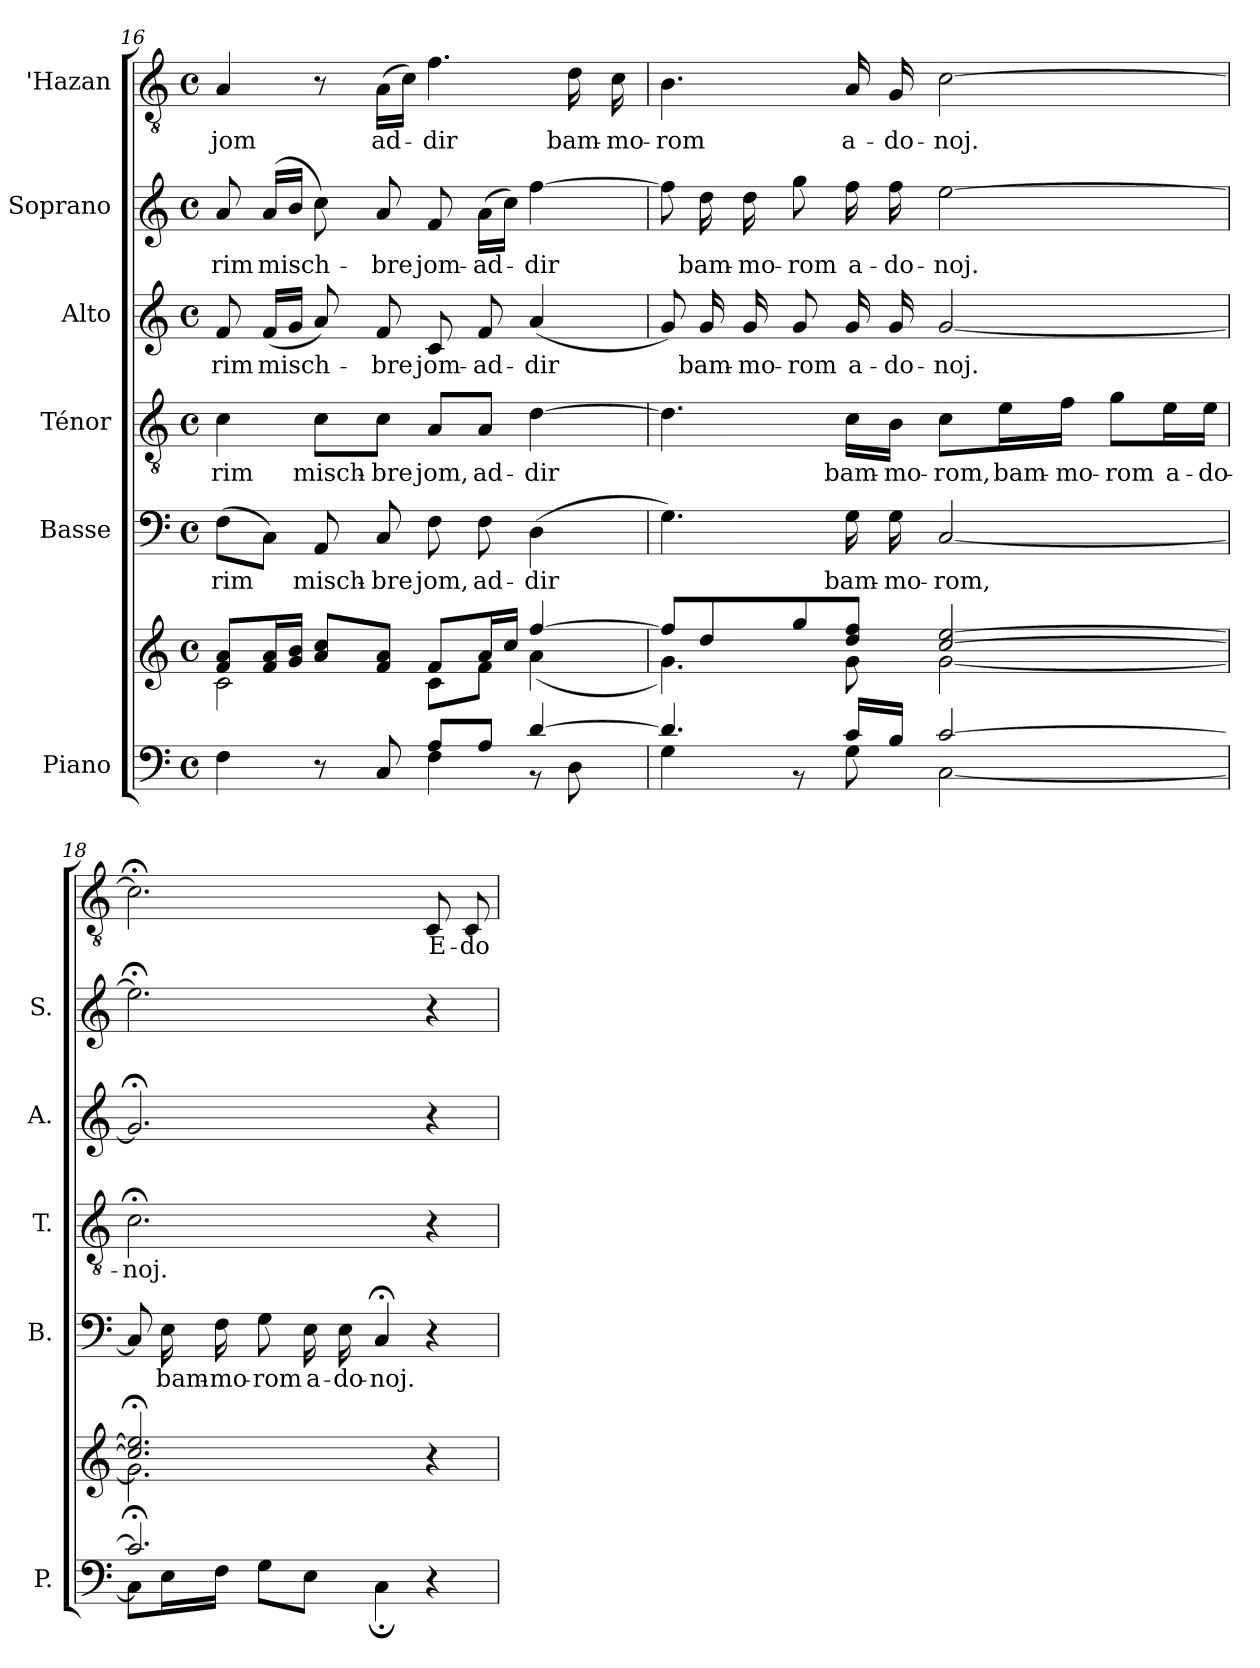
**kern	**kern	**kern	**text	**kern	**text	**kern	**text	**kern	**text	**kern	**text
*part6	*part6	*part5	*part5	*part4	*part4	*part3	*part3	*part2	*part2	*part1	*part1
*staff7	*staff6	*staff5	*staff5	*staff4	*staff4	*staff3	*staff3	*staff2	*staff2	*staff1	*staff1
*I"Piano	*	*I"Basse	*	*I"Ténor	*	*I"Alto	*	*I"Soprano	*	*I"'Hazan	*
*I'P.	*	*I'B.	*	*I'T.	*	*I'A.	*	*I'S.	*	*I''H.	*
*clefF4	*clefG2	*clefF4	*	*clefGv2	*	*clefG2	*	*clefG2	*	*clefGv2	*
*	*	*	*	*ITrd7c12	*	*	*	*	*	*ITrd7c12	*
*k[]	*k[]	*k[]	*	*k[]	*	*k[]	*	*k[]	*	*k[]	*
*C:	*C:	*C:	*	*C:	*	*C:	*	*C:	*	*C:	*
*M4/4	*M4/4	*M4/4	*	*M4/4	*	*M4/4	*	*M4/4	*	*M4/4	*
*met(c)	*met(c)	*met(c)	*	*met(c)	*	*met(c)	*	*met(c)	*	*met(c)	*
=16	=16	=16	=16	=16	=16	=16	=16	=16	=16	=16	=16
*^	*^	*	*	*	*	*	*	*	*	*	*
!	!	!	!	!	!LO:LY:b:color=#000000	!	!	!	!	!	!	!	!
!	!	!	!	!	!	!	!LO:LY:b:color=#000000	!	!	!	!	!	!
!	!	!	!	!	!	!	!	!	!LO:LY:b:color=#000000	!	!	!	!
!	!	!	!	!	!	!	!	!	!	!	!LO:LY:b:color=#000000	!	!
!	!	!	!	!	!	!	!	!	!	!	!	!	!LO:LY:b:color=#000000
4Fi\	2ryy	8fi/ 8aiL	2ci\	(8Fi\L	-rim	4Ci\	-rim	8fi/	-rim	8ai/	-rim	4AAi/	jom
!	!	!	!	!	!	!	!	!	!LO:LY:b:color=#000000	!	!	!	!
!	!	!	!	!	!	!	!	!	!	!	!LO:LY:b:color=#000000	!	!
.	.	16fi/ 16aiL	.	8Ci\J)	.	.	.	(16fi/LL	misch-	(16ai/LL	misch-	.	.
.	.	16gi/ 16biJJ	.	.	.	.	.	16gi/JJ	.	16bi/JJ	.	.	.
!	!	!	!	!	!LO:LY:b:color=#000000	!	!	!	!	!	!	!	!
!	!	!	!	!	!	!	!LO:LY:b:color=#000000	!	!	!	!	!	!
8r	.	8ai/ 8cciL	.	8AAi/	misch-	8Ci\L	misch-	8ai/)	.	8cci\)	.	8r	.
!	!	!	!	!	!LO:LY:b:color=#000000	!	!	!	!	!	!	!	!
!	!	!	!	!	!	!	!LO:LY:b:color=#000000	!	!	!	!	!	!
!	!	!	!	!	!	!	!	!	!LO:LY:b:color=#000000	!	!	!	!
!	!	!	!	!	!	!	!	!	!	!	!LO:LY:b:color=#000000	!	!
!	!	!	!	!	!	!	!	!	!	!	!	!	!LO:LY:b:color=#000000
8Ci/	.	8fi/ 8aiJ	.	8Ci/	-bre	8Ci\J	-bre	8fi/	-bre	8ai/	-bre	(16AAi\LL	ad-
.	.	.	.	.	.	.	.	.	.	.	.	16Ci\JJ)	.
!	!	!	!	!	!LO:LY:b:color=#000000	!	!	!	!	!	!	!	!
!	!	!	!	!	!	!	!LO:LY:b:color=#000000	!	!	!	!	!	!
!	!	!	!	!	!	!	!	!	!LO:LY:b:color=#000000	!	!	!	!
!	!	!	!	!	!	!	!	!	!	!	!LO:LY:b:color=#000000	!	!
!	!	!	!	!	!	!	!	!	!	!	!	!	!LO:LY:b:color=#000000
8Ai/L	4Fi\	8fi/L	8ci\L	8Fi\	jom,	8AAi/L	jom,	8ci/	jom-	8fi/	jom-	4.Fi\	-dir
!	!	!	!	!	!LO:LY:b:color=#000000	!	!	!	!	!	!	!	!
!	!	!	!	!	!	!	!LO:LY:b:color=#000000	!	!	!	!	!	!
!	!	!	!	!	!	!	!	!	!LO:LY:b:color=#000000	!	!	!	!
!	!	!	!	!	!	!	!	!	!	!	!LO:LY:b:color=#000000	!	!
8Ai/J	.	16ai/L	8fi\J	8Fi\	ad-	8AAi/J	ad-	8fi/	-ad-	(16ai\LL	-ad-	.	.
.	.	16cci/JJ	.	.	.	.	.	.	.	16cci\JJ)	.	.	.
!	!	!	!	!	!LO:LY:b:color=#000000	!	!	!	!	!	!	!	!
!	!	!	!	!	!	!	!LO:LY:b:color=#000000	!	!	!	!	!	!
!	!	!	!	!	!	!	!	!	!LO:LY:b:color=#000000	!	!	!	!
!	!	!	!	!	!	!	!	!	!	!	!LO:LY:b:color=#000000	!	!
[>4di/	8r	[>4ffi/	(4ai\	(4Di\	-dir	[>4Di\	-dir	(4ai/	-dir	[>4ffi\	-dir	.	.
!	!	!	!	!	!	!	!	!	!	!	!	!	!LO:LY:b:color=#000000
.	8Di\	.	.	.	.	.	.	.	.	.	.	16Di\	bam-
!	!	!	!	!	!	!	!	!	!	!	!	!	!LO:LY:b:color=#000000
.	.	.	.	.	.	.	.	.	.	.	.	16Ci\	-mo-
!!LO:LB:g=z
=17	=17	=17	=17	=17	=17	=17	=17	=17	=17	=17	=17	=17	=17
!	!	!	!	!	!	!	!	!	!	!	!	!	!LO:LY:b:color=#000000
4.di/]	4Gi\	8ffi/L]	4.gi\)	4.Gi\)	.	4.Di\]	.	8gi/)	.	8ffi\]	.	4.BBi\	-rom
!	!	!	!	!	!	!	!	!	!LO:LY:b:color=#000000	!	!	!	!
!	!	!	!	!	!	!	!	!	!	!	!LO:LY:b:color=#000000	!	!
.	.	8ddi/	.	.	.	.	.	16gi/	bam-	16ddi\	bam-	.	.
!	!	!	!	!	!	!	!	!	!LO:LY:b:color=#000000	!	!	!	!
!	!	!	!	!	!	!	!	!	!	!	!LO:LY:b:color=#000000	!	!
.	.	.	.	.	.	.	.	16gi/	-mo-	16ddi\	-mo-	.	.
!	!	!	!	!	!	!	!	!	!LO:LY:b:color=#000000	!	!	!	!
!	!	!	!	!	!	!	!	!	!	!	!LO:LY:b:color=#000000	!	!
.	8r	8ggi/	.	.	.	.	.	8gi/	-rom	8ggi\	-rom	.	.
!	!	!	!	!	!LO:LY:b:color=#000000	!	!	!	!	!	!	!	!
!	!	!	!	!	!	!	!LO:LY:b:color=#000000	!	!	!	!	!	!
!	!	!	!	!	!	!	!	!	!LO:LY:b:color=#000000	!	!	!	!
!	!	!	!	!	!	!	!	!	!	!	!LO:LY:b:color=#000000	!	!
!	!	!	!	!	!	!	!	!	!	!	!	!	!LO:LY:b:color=#000000
16ci/LL	8Gi\	8ddi/ 8ffiJ	8gi\	16Gi\	bam-	16Ci\LL	bam-	16gi/	a-	16ffi\	a-	16AAi/	a-
!	!	!	!	!	!LO:LY:b:color=#000000	!	!	!	!	!	!	!	!
!	!	!	!	!	!	!	!LO:LY:b:color=#000000	!	!	!	!	!	!
!	!	!	!	!	!	!	!	!	!LO:LY:b:color=#000000	!	!	!	!
!	!	!	!	!	!	!	!	!	!	!	!LO:LY:b:color=#000000	!	!
!	!	!	!	!	!	!	!	!	!	!	!	!	!LO:LY:b:color=#000000
16Bi/JJ	.	.	.	16Gi\	-mo-	16BBi\JJ	-mo-	16gi/	-do-	16ffi\	-do-	16GGi/	-do-
!	!	!	!	!	!LO:LY:b:color=#000000	!	!	!	!	!	!	!	!
!	!	!	!	!	!	!	!LO:LY:b:color=#000000	!	!	!	!	!	!
!	!	!	!	!	!	!	!	!	!LO:LY:b:color=#000000	!	!	!	!
!	!	!	!	!	!	!	!	!	!	!	!LO:LY:b:color=#000000	!	!
!	!	!	!	!	!	!	!	!	!	!	!	!	!LO:LY:b:color=#000000
[>2ci/	[<2Ci\	[>2cci/ [>2eei	[<2gi\	[<2Ci/	-rom,	8Ci\L	-rom,	[<2gi/	-noj.	[>2eei\	-noj.	[>2Ci\	-noj.
!	!	!	!	!	!	!	!LO:LY:b:color=#000000	!	!	!	!	!	!
.	.	.	.	.	.	16Ei\L	bam-	.	.	.	.	.	.
!	!	!	!	!	!	!	!LO:LY:b:color=#000000	!	!	!	!	!	!
.	.	.	.	.	.	16Fi\JJ	-mo-	.	.	.	.	.	.
!	!	!	!	!	!	!	!LO:LY:b:color=#000000	!	!	!	!	!	!
.	.	.	.	.	.	8Gi\L	-rom	.	.	.	.	.	.
!	!	!	!	!	!	!	!LO:LY:b:color=#000000	!	!	!	!	!	!
.	.	.	.	.	.	16Ei\L	a-	.	.	.	.	.	.
!	!	!	!	!	!	!	!LO:LY:b:color=#000000	!	!	!	!	!	!
.	.	.	.	.	.	16Ei\JJ	-do-	.	.	.	.	.	.
=18	=18	=18	=18	=18	=18	=18	=18	=18	=18	=18	=18	=18	=18
!	!	!	!	!	!	!	!LO:LY:b:color=#000000	!	!	!	!	!	!
2.c;i/]	8Ci\L]	2.cci/]; 2.eei];	2.gi\]	8Ci/]	.	2.C;i\	-noj.	2.g;i/]	.	2.ee;i\]	.	2.C;i\]	.
!	!	!	!	!	!LO:LY:b:color=#000000	!	!	!	!	!	!	!	!
.	16Ei\L	.	.	16Ei\	bam-	.	.	.	.	.	.	.	.
!	!	!	!	!	!LO:LY:b:color=#000000	!	!	!	!	!	!	!	!
.	16Fi\JJ	.	.	16Fi\	-mo-	.	.	.	.	.	.	.	.
!	!	!	!	!	!LO:LY:b:color=#000000	!	!	!	!	!	!	!	!
.	8Gi\L	.	.	8Gi\	-rom	.	.	.	.	.	.	.	.
!	!	!	!	!	!LO:LY:b:color=#000000	!	!	!	!	!	!	!	!
.	8Ei\J	.	.	16Ei\	a-	.	.	.	.	.	.	.	.
!	!	!	!	!	!LO:LY:b:color=#000000	!	!	!	!	!	!	!	!
.	.	.	.	16Ei\	-do-	.	.	.	.	.	.	.	.
!	!	!	!	!	!LO:LY:b:color=#000000	!	!	!	!	!	!	!	!
.	4C;i\	.	.	4C;i/	-noj.	.	.	.	.	.	.	.	.
!	!	!	!	!	!	!	!	!	!	!	!	!	!LO:LY:b:color=#000000
4r	4ryy	4r	4ryy	4r	.	4r	.	4r	.	4r	.	8CCi/	E-
!	!	!	!	!	!	!	!	!	!	!	!	!	!LO:LY:b:color=#000000
.	.	.	.	.	.	.	.	.	.	.	.	8CCi/	-do-
*v	*v	*	*	*	*	*	*	*	*	*	*	*	*
*	*v	*v	*	*	*	*	*	*	*	*	*	*
=	=	=	=	=	=	=	=	=	=	=	=
*-	*-	*-	*-	*-	*-	*-	*-	*-	*-	*-	*-
